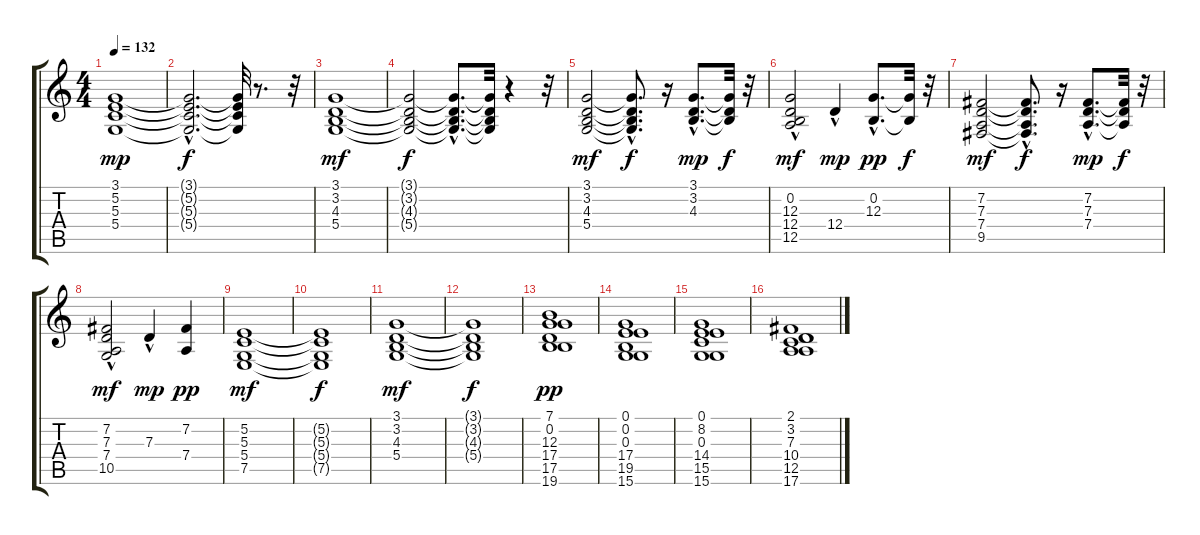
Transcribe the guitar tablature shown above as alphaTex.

\track "" {instrument synthstrings1}
\staff {score tabs}
\tuning (E4 B3 G3 D3 A2 E2) {hide}
\ts (4 4)
\tempo 132
\clef g2
\ks c
(3.1 5.2 5.3 5.4).1{dy mp} |
(3.1{hac t} 5.2{hac t} 5.3{hac t} 5.4{hac t}).2{d dy f} (3.1{t} 5.2{t} 5.3{t} 5.4{t}).32 r.8{d} r.32 |
(3.1 3.2 4.3 5.4).1{dy mf} |
(3.1{t} 3.2{t} 4.3{t} 5.4{t}).2{dy f} (3.1{hac t} 3.2{hac t} 4.3{hac t} 5.4{hac t}).8{d} (3.1{t} 3.2{t} 4.3{t} 5.4{t}).32 r.4 r.32 |
(3.1 3.2 4.3 5.4).2{dy mf} (3.1{hac t} 3.2{hac t} 4.3{hac t} 5.4{hac t}).8{d dy f} r.16 (3.1{hac} 3.2{hac} 4.3{hac}).8{d dy mp} (3.1{t} 3.2{t} 4.3{t}).32{dy f} r.32 |
(0.2{hac} 12.3 12.4 12.5).2{dy mf} 12.4{hac}.4{dy mp} (0.2{hac} 12.3{hac}).8{d dy pp} (0.2{t} 12.3{t}).32{dy f} r.32 |
(7.2 7.3 7.4 9.5).2{dy mf} (7.2{hac t} 7.3{hac t} 7.4{hac t} 9.5{hac t}).8{d dy f} r.16 (7.2{hac} 7.3{hac} 7.4{hac}).8{d dy mp} (7.2{t} 7.3{t} 7.4{t}).32{dy f} r.32 |
(7.2 7.3 7.4{hac} 10.5).2{dy mf} 7.3{hac}.4{dy mp} (7.2 7.4).4{dy pp} |
(5.2 5.3 5.4 7.5).1{dy mf} |
(5.2{t} 5.3{t} 5.4{t} 7.5{t}).1{dy f} |
(3.1 3.2 4.3 5.4).1{dy mf} |
(3.1{t} 3.2{t} 4.3{t} 5.4{t}).1{dy f} |
(7.1 0.2 12.3 17.4 17.5 19.6).1{dy pp} |
(0.1 0.2 0.3 17.4 19.5 15.6).1 |
(0.1 8.2 0.3 14.4 15.5 15.6).1 |
(2.1 3.2 7.3 10.4 12.5 17.6).1
